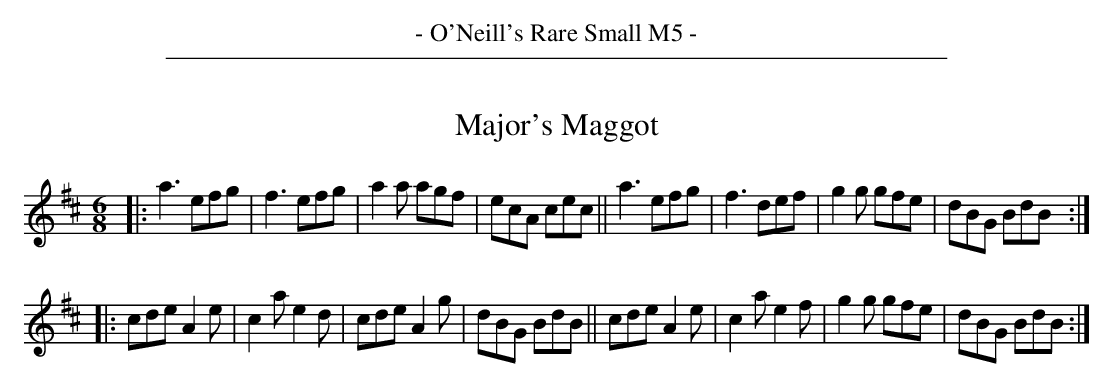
X:1
T: Major's Maggot
M: 6/8
L: 1/8
K: D
|:\
a3  efg | f3  efg | a2a agf | ecA cec ||\
a3  efg | f3  def | g2g gfe | dBG BdB :|
|:\
cde A2e | c2a e2d | cde A2g | dBG BdB ||\
cde A2e | c2a e2f | g2g gfe | dBG BdB :|
